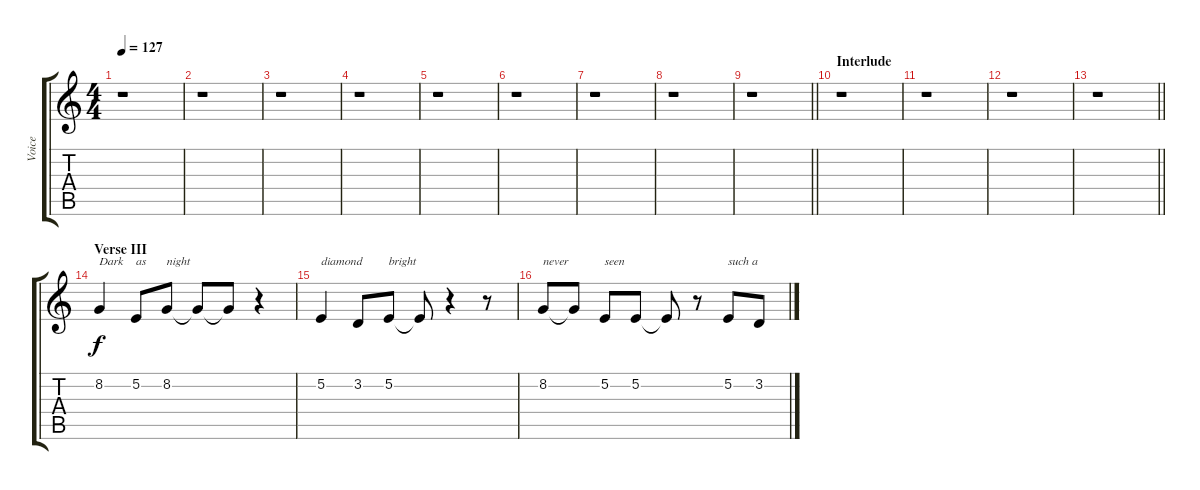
\track ("Voice" "Voice") {instrument baritonesax}
\staff {score tabs}
\tuning (E4 B3 G3 D3 A2 E2) {hide}
\ts (4 4)
\tempo 127
\clef g2
\ks c
r.1{dy f} |
r.1 |
r.1 |
r.1 |
r.1 |
r.1 |
r.1 |
r.1 |
\barLineRight lightlight
r.1 |
\section ("" "Interlude")
r.1 |
r.1 |
r.1 |
\barLineRight lightlight
r.1 |
\section ("" "Verse III")
8.2.4{txt "Dark"} 5.2.8{txt "as"} 8.2.8{txt "night"} 8.2{t}.8 8.2{t}.8 r.4 |
5.2.4{txt "diamond"} 3.2.8 5.2.8{txt "bright"} 5.2{t}.8 r.4 r.8 |
8.2.8{txt "never"} 8.2{t}.8 5.2.8{txt "seen"} 5.2.8 5.2{t}.8 r.8 5.2.8{txt "such a"} 3.2.8
